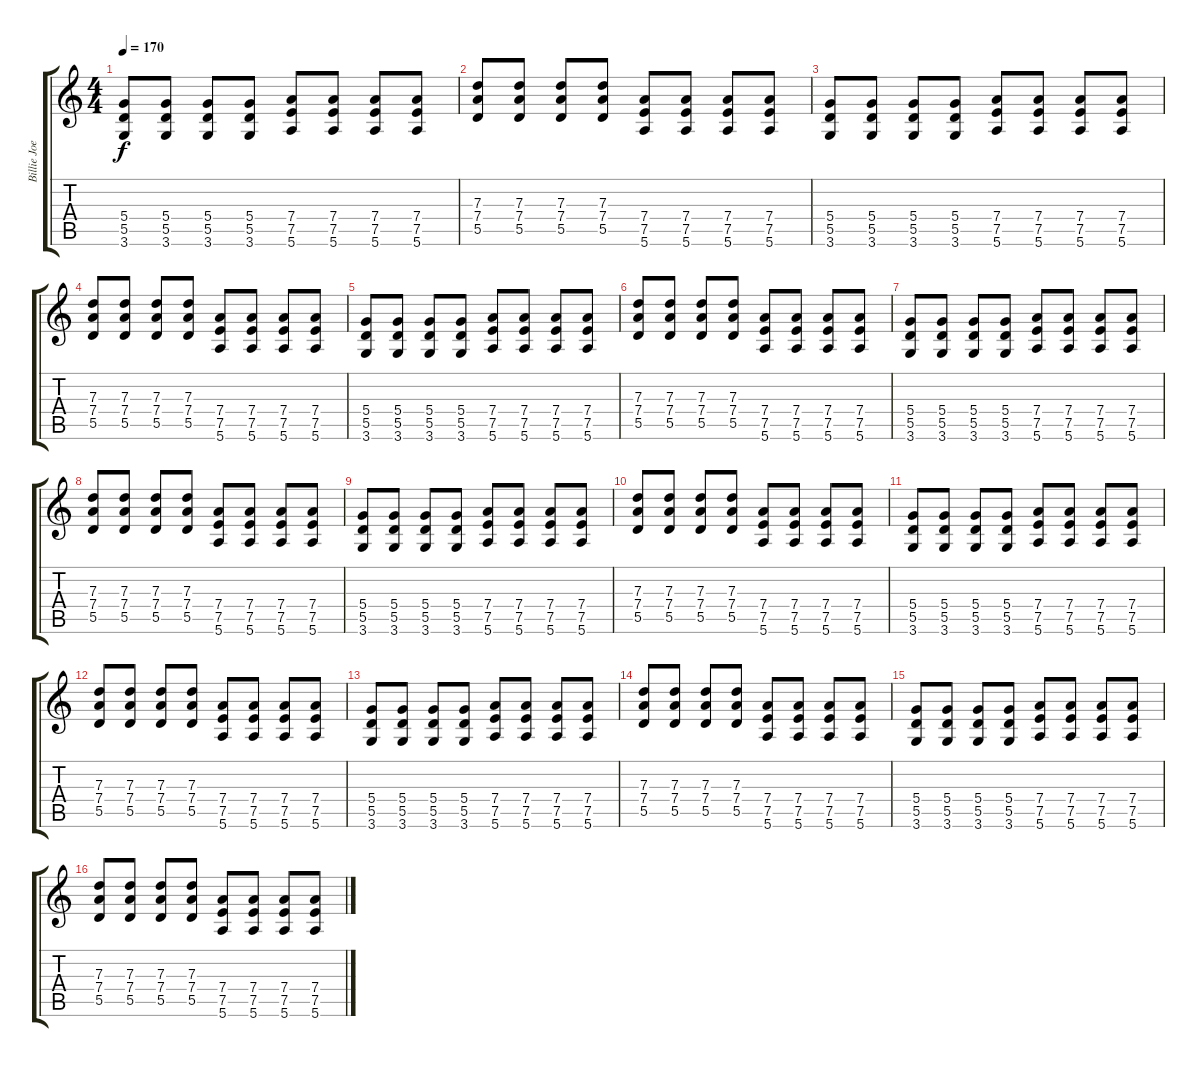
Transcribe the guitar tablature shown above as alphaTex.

\track ("Billie Joe" "Billie Joe") {instrument overdrivenguitar}
\staff {score tabs}
\tuning (E4 B3 G3 D3 A2 E2) {hide}
\ts (4 4)
\tempo 170
\clef g2
\ks c
(5.4 5.5 3.6).8{dy f} (5.4 5.5 3.6).8 (5.4 5.5 3.6).8 (5.4 5.5 3.6).8 (7.4 7.5 5.6).8 (7.4 7.5 5.6).8 (7.4 7.5 5.6).8 (7.4 7.5 5.6).8 |
(7.3 7.4 5.5).8 (7.3 7.4 5.5).8 (7.3 7.4 5.5).8 (7.3 7.4 5.5).8 (7.4 7.5 5.6).8 (7.4 7.5 5.6).8 (7.4 7.5 5.6).8 (7.4 7.5 5.6).8 |
(5.4 5.5 3.6).8 (5.4 5.5 3.6).8 (5.4 5.5 3.6).8 (5.4 5.5 3.6).8 (7.4 7.5 5.6).8 (7.4 7.5 5.6).8 (7.4 7.5 5.6).8 (7.4 7.5 5.6).8 |
(7.3 7.4 5.5).8 (7.3 7.4 5.5).8 (7.3 7.4 5.5).8 (7.3 7.4 5.5).8 (7.4 7.5 5.6).8 (7.4 7.5 5.6).8 (7.4 7.5 5.6).8 (7.4 7.5 5.6).8 |
(5.4 5.5 3.6).8 (5.4 5.5 3.6).8 (5.4 5.5 3.6).8 (5.4 5.5 3.6).8 (7.4 7.5 5.6).8 (7.4 7.5 5.6).8 (7.4 7.5 5.6).8 (7.4 7.5 5.6).8 |
(7.3 7.4 5.5).8 (7.3 7.4 5.5).8 (7.3 7.4 5.5).8 (7.3 7.4 5.5).8 (7.4 7.5 5.6).8 (7.4 7.5 5.6).8 (7.4 7.5 5.6).8 (7.4 7.5 5.6).8 |
(5.4 5.5 3.6).8 (5.4 5.5 3.6).8 (5.4 5.5 3.6).8 (5.4 5.5 3.6).8 (7.4 7.5 5.6).8 (7.4 7.5 5.6).8 (7.4 7.5 5.6).8 (7.4 7.5 5.6).8 |
(7.3 7.4 5.5).8 (7.3 7.4 5.5).8 (7.3 7.4 5.5).8 (7.3 7.4 5.5).8 (7.4 7.5 5.6).8 (7.4 7.5 5.6).8 (7.4 7.5 5.6).8 (7.4 7.5 5.6).8 |
(5.4 5.5 3.6).8 (5.4 5.5 3.6).8 (5.4 5.5 3.6).8 (5.4 5.5 3.6).8 (7.4 7.5 5.6).8 (7.4 7.5 5.6).8 (7.4 7.5 5.6).8 (7.4 7.5 5.6).8 |
(7.3 7.4 5.5).8 (7.3 7.4 5.5).8 (7.3 7.4 5.5).8 (7.3 7.4 5.5).8 (7.4 7.5 5.6).8 (7.4 7.5 5.6).8 (7.4 7.5 5.6).8 (7.4 7.5 5.6).8 |
(5.4 5.5 3.6).8 (5.4 5.5 3.6).8 (5.4 5.5 3.6).8 (5.4 5.5 3.6).8 (7.4 7.5 5.6).8 (7.4 7.5 5.6).8 (7.4 7.5 5.6).8 (7.4 7.5 5.6).8 |
(7.3 7.4 5.5).8 (7.3 7.4 5.5).8 (7.3 7.4 5.5).8 (7.3 7.4 5.5).8 (7.4 7.5 5.6).8 (7.4 7.5 5.6).8 (7.4 7.5 5.6).8 (7.4 7.5 5.6).8 |
(5.4 5.5 3.6).8 (5.4 5.5 3.6).8 (5.4 5.5 3.6).8 (5.4 5.5 3.6).8 (7.4 7.5 5.6).8 (7.4 7.5 5.6).8 (7.4 7.5 5.6).8 (7.4 7.5 5.6).8 |
(7.3 7.4 5.5).8 (7.3 7.4 5.5).8 (7.3 7.4 5.5).8 (7.3 7.4 5.5).8 (7.4 7.5 5.6).8 (7.4 7.5 5.6).8 (7.4 7.5 5.6).8 (7.4 7.5 5.6).8 |
(5.4 5.5 3.6).8 (5.4 5.5 3.6).8 (5.4 5.5 3.6).8 (5.4 5.5 3.6).8 (7.4 7.5 5.6).8 (7.4 7.5 5.6).8 (7.4 7.5 5.6).8 (7.4 7.5 5.6).8 |
(7.3 7.4 5.5).8 (7.3 7.4 5.5).8 (7.3 7.4 5.5).8 (7.3 7.4 5.5).8 (7.4 7.5 5.6).8 (7.4 7.5 5.6).8 (7.4 7.5 5.6).8 (7.4 7.5 5.6).8
